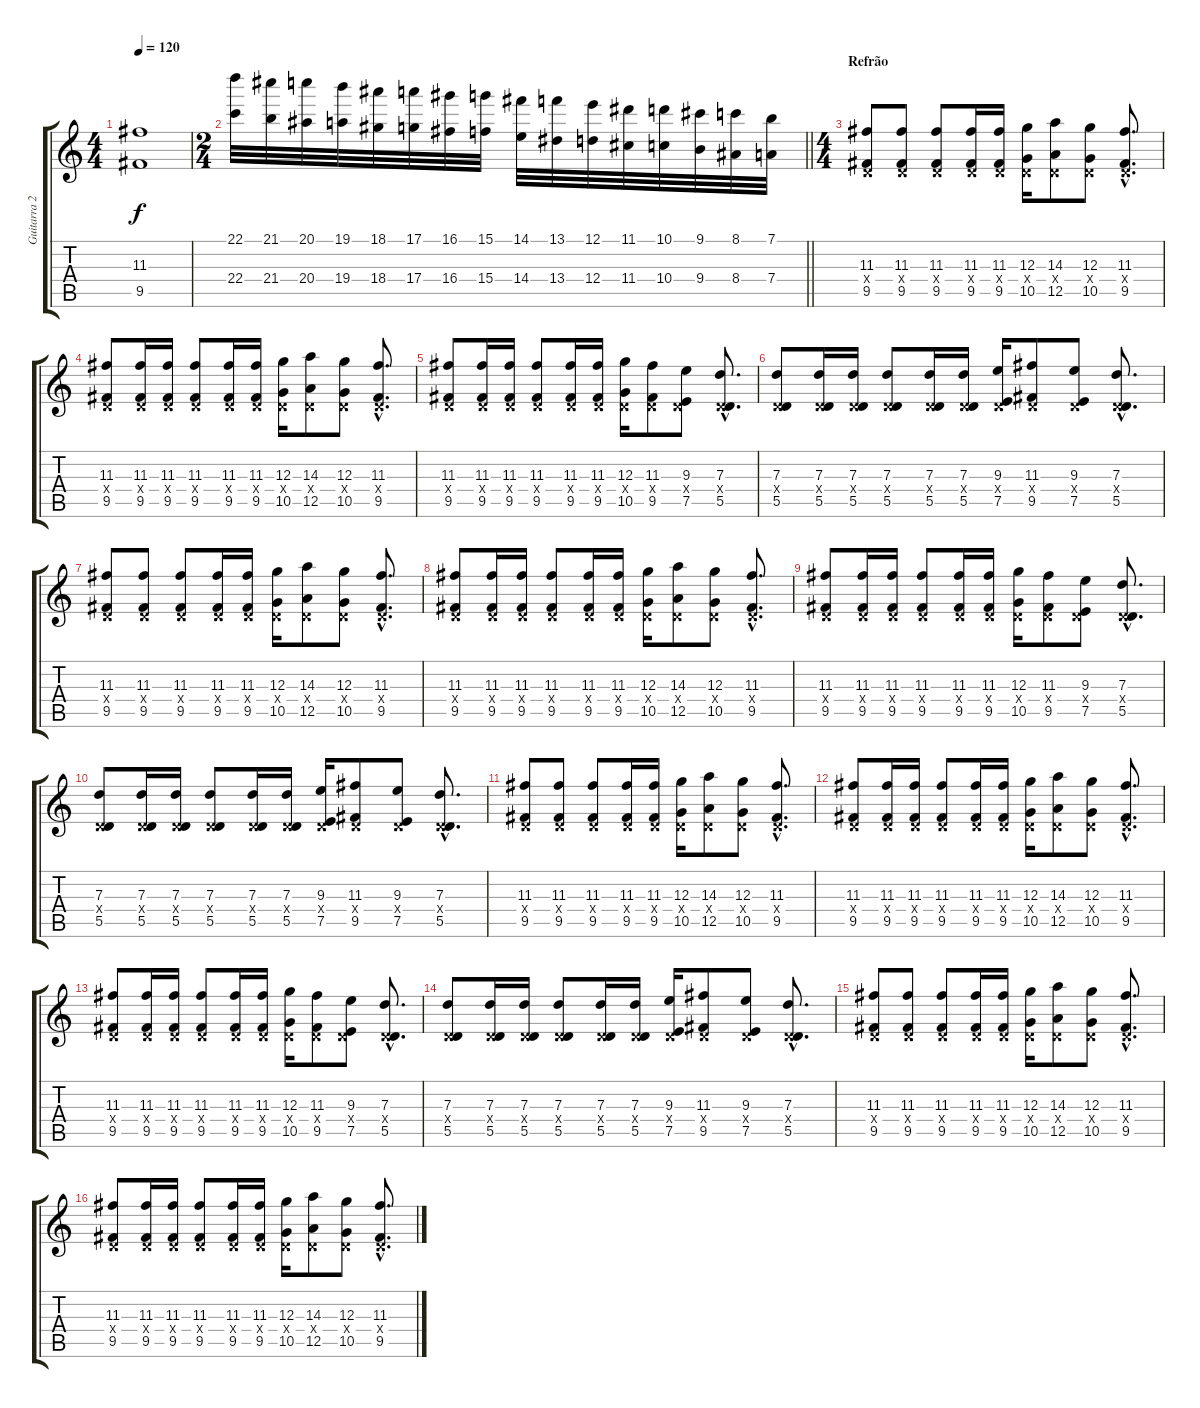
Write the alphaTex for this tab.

\track ("Guitarra 2 - Erik" "Guitarra 2") {instrument distortionguitar}
\staff {score tabs}
\tuning (E4 B3 G3 D3 A2 E2) {hide}
\ts (4 4)
\tempo 120
\clef g2
\ks c
(11.3{t} 9.5{t}).1{dy f} |
\ts (2 4)
\barLineRight lightlight
(22.1 22.4).32{volume 6} (21.1 21.4).32 (20.1 20.4).32 (19.1 19.4).32 (18.1 18.4).32 (17.1 17.4).32 (16.1 16.4).32 (15.1 15.4).32 (14.1 14.4).32 (13.1 13.4).32 (12.1 12.4).32 (11.1 11.4).32 (10.1 10.4).32 (9.1 9.4).32 (8.1 8.4).32 (7.1 7.4).32 |
\ts (4 4)
\section ("" "Refrão")
(11.3 0.4{x} 9.5).8{volume 13} (11.3 0.4{x} 9.5).8 (11.3 0.4{x} 9.5).8 (11.3 0.4{x} 9.5).16 (11.3 0.4{x} 9.5).16 (12.3 0.4{x} 10.5).16 (14.3 0.4{x} 12.5).8 (12.3 0.4{x} 10.5).8 (11.3{hac} 0.4{hac x} 9.5{hac}).8{d} |
(11.3 0.4{x} 9.5).8 (11.3 0.4{x} 9.5).16 (11.3 0.4{x} 9.5).16 (11.3 0.4{x} 9.5).8 (11.3 0.4{x} 9.5).16 (11.3 0.4{x} 9.5).16 (12.3 0.4{x} 10.5).16 (14.3 0.4{x} 12.5).8 (12.3 0.4{x} 10.5).8 (11.3{hac} 0.4{hac x} 9.5{hac}).8{d} |
(11.3 0.4{x} 9.5).8 (11.3 0.4{x} 9.5).16 (11.3 0.4{x} 9.5).16 (11.3 0.4{x} 9.5).8 (11.3 0.4{x} 9.5).16 (11.3 0.4{x} 9.5).16 (12.3 0.4{x} 10.5).16 (11.3 0.4{x} 9.5).8 (9.3 0.4{x} 7.5).8 (7.3{hac} 0.4{hac x} 5.5{hac}).8{d} |
(7.3 0.4{x} 5.5).8 (7.3 0.4{x} 5.5).16 (7.3 0.4{x} 5.5).16 (7.3 0.4{x} 5.5).8 (7.3 0.4{x} 5.5).16 (7.3 0.4{x} 5.5).16 (9.3 0.4{x} 7.5).16 (11.3 0.4{x} 9.5).8 (9.3 0.4{x} 7.5).8 (7.3{hac} 0.4{hac x} 5.5{hac}).8{d} |
(11.3 0.4{x} 9.5).8 (11.3 0.4{x} 9.5).8 (11.3 0.4{x} 9.5).8 (11.3 0.4{x} 9.5).16 (11.3 0.4{x} 9.5).16 (12.3 0.4{x} 10.5).16 (14.3 0.4{x} 12.5).8 (12.3 0.4{x} 10.5).8 (11.3{hac} 0.4{hac x} 9.5{hac}).8{d} |
(11.3 0.4{x} 9.5).8 (11.3 0.4{x} 9.5).16 (11.3 0.4{x} 9.5).16 (11.3 0.4{x} 9.5).8 (11.3 0.4{x} 9.5).16 (11.3 0.4{x} 9.5).16 (12.3 0.4{x} 10.5).16 (14.3 0.4{x} 12.5).8 (12.3 0.4{x} 10.5).8 (11.3{hac} 0.4{hac x} 9.5{hac}).8{d} |
(11.3 0.4{x} 9.5).8 (11.3 0.4{x} 9.5).16 (11.3 0.4{x} 9.5).16 (11.3 0.4{x} 9.5).8 (11.3 0.4{x} 9.5).16 (11.3 0.4{x} 9.5).16 (12.3 0.4{x} 10.5).16 (11.3 0.4{x} 9.5).8 (9.3 0.4{x} 7.5).8 (7.3{hac} 0.4{hac x} 5.5{hac}).8{d} |
(7.3 0.4{x} 5.5).8 (7.3 0.4{x} 5.5).16 (7.3 0.4{x} 5.5).16 (7.3 0.4{x} 5.5).8 (7.3 0.4{x} 5.5).16 (7.3 0.4{x} 5.5).16 (9.3 0.4{x} 7.5).16 (11.3 0.4{x} 9.5).8 (9.3 0.4{x} 7.5).8 (7.3{hac} 0.4{hac x} 5.5{hac}).8{d} |
(11.3 0.4{x} 9.5).8 (11.3 0.4{x} 9.5).8 (11.3 0.4{x} 9.5).8 (11.3 0.4{x} 9.5).16 (11.3 0.4{x} 9.5).16 (12.3 0.4{x} 10.5).16 (14.3 0.4{x} 12.5).8 (12.3 0.4{x} 10.5).8 (11.3{hac} 0.4{hac x} 9.5{hac}).8{d} |
(11.3 0.4{x} 9.5).8 (11.3 0.4{x} 9.5).16 (11.3 0.4{x} 9.5).16 (11.3 0.4{x} 9.5).8 (11.3 0.4{x} 9.5).16 (11.3 0.4{x} 9.5).16 (12.3 0.4{x} 10.5).16 (14.3 0.4{x} 12.5).8 (12.3 0.4{x} 10.5).8 (11.3{hac} 0.4{hac x} 9.5{hac}).8{d} |
(11.3 0.4{x} 9.5).8 (11.3 0.4{x} 9.5).16 (11.3 0.4{x} 9.5).16 (11.3 0.4{x} 9.5).8 (11.3 0.4{x} 9.5).16 (11.3 0.4{x} 9.5).16 (12.3 0.4{x} 10.5).16 (11.3 0.4{x} 9.5).8 (9.3 0.4{x} 7.5).8 (7.3{hac} 0.4{hac x} 5.5{hac}).8{d} |
(7.3 0.4{x} 5.5).8 (7.3 0.4{x} 5.5).16 (7.3 0.4{x} 5.5).16 (7.3 0.4{x} 5.5).8 (7.3 0.4{x} 5.5).16 (7.3 0.4{x} 5.5).16 (9.3 0.4{x} 7.5).16 (11.3 0.4{x} 9.5).8 (9.3 0.4{x} 7.5).8 (7.3{hac} 0.4{hac x} 5.5{hac}).8{d} |
(11.3 0.4{x} 9.5).8 (11.3 0.4{x} 9.5).8 (11.3 0.4{x} 9.5).8 (11.3 0.4{x} 9.5).16 (11.3 0.4{x} 9.5).16 (12.3 0.4{x} 10.5).16 (14.3 0.4{x} 12.5).8 (12.3 0.4{x} 10.5).8 (11.3{hac} 0.4{hac x} 9.5{hac}).8{d} |
(11.3 0.4{x} 9.5).8 (11.3 0.4{x} 9.5).16 (11.3 0.4{x} 9.5).16 (11.3 0.4{x} 9.5).8 (11.3 0.4{x} 9.5).16 (11.3 0.4{x} 9.5).16 (12.3 0.4{x} 10.5).16 (14.3 0.4{x} 12.5).8 (12.3 0.4{x} 10.5).8 (11.3{hac} 0.4{hac x} 9.5{hac}).8{d}
